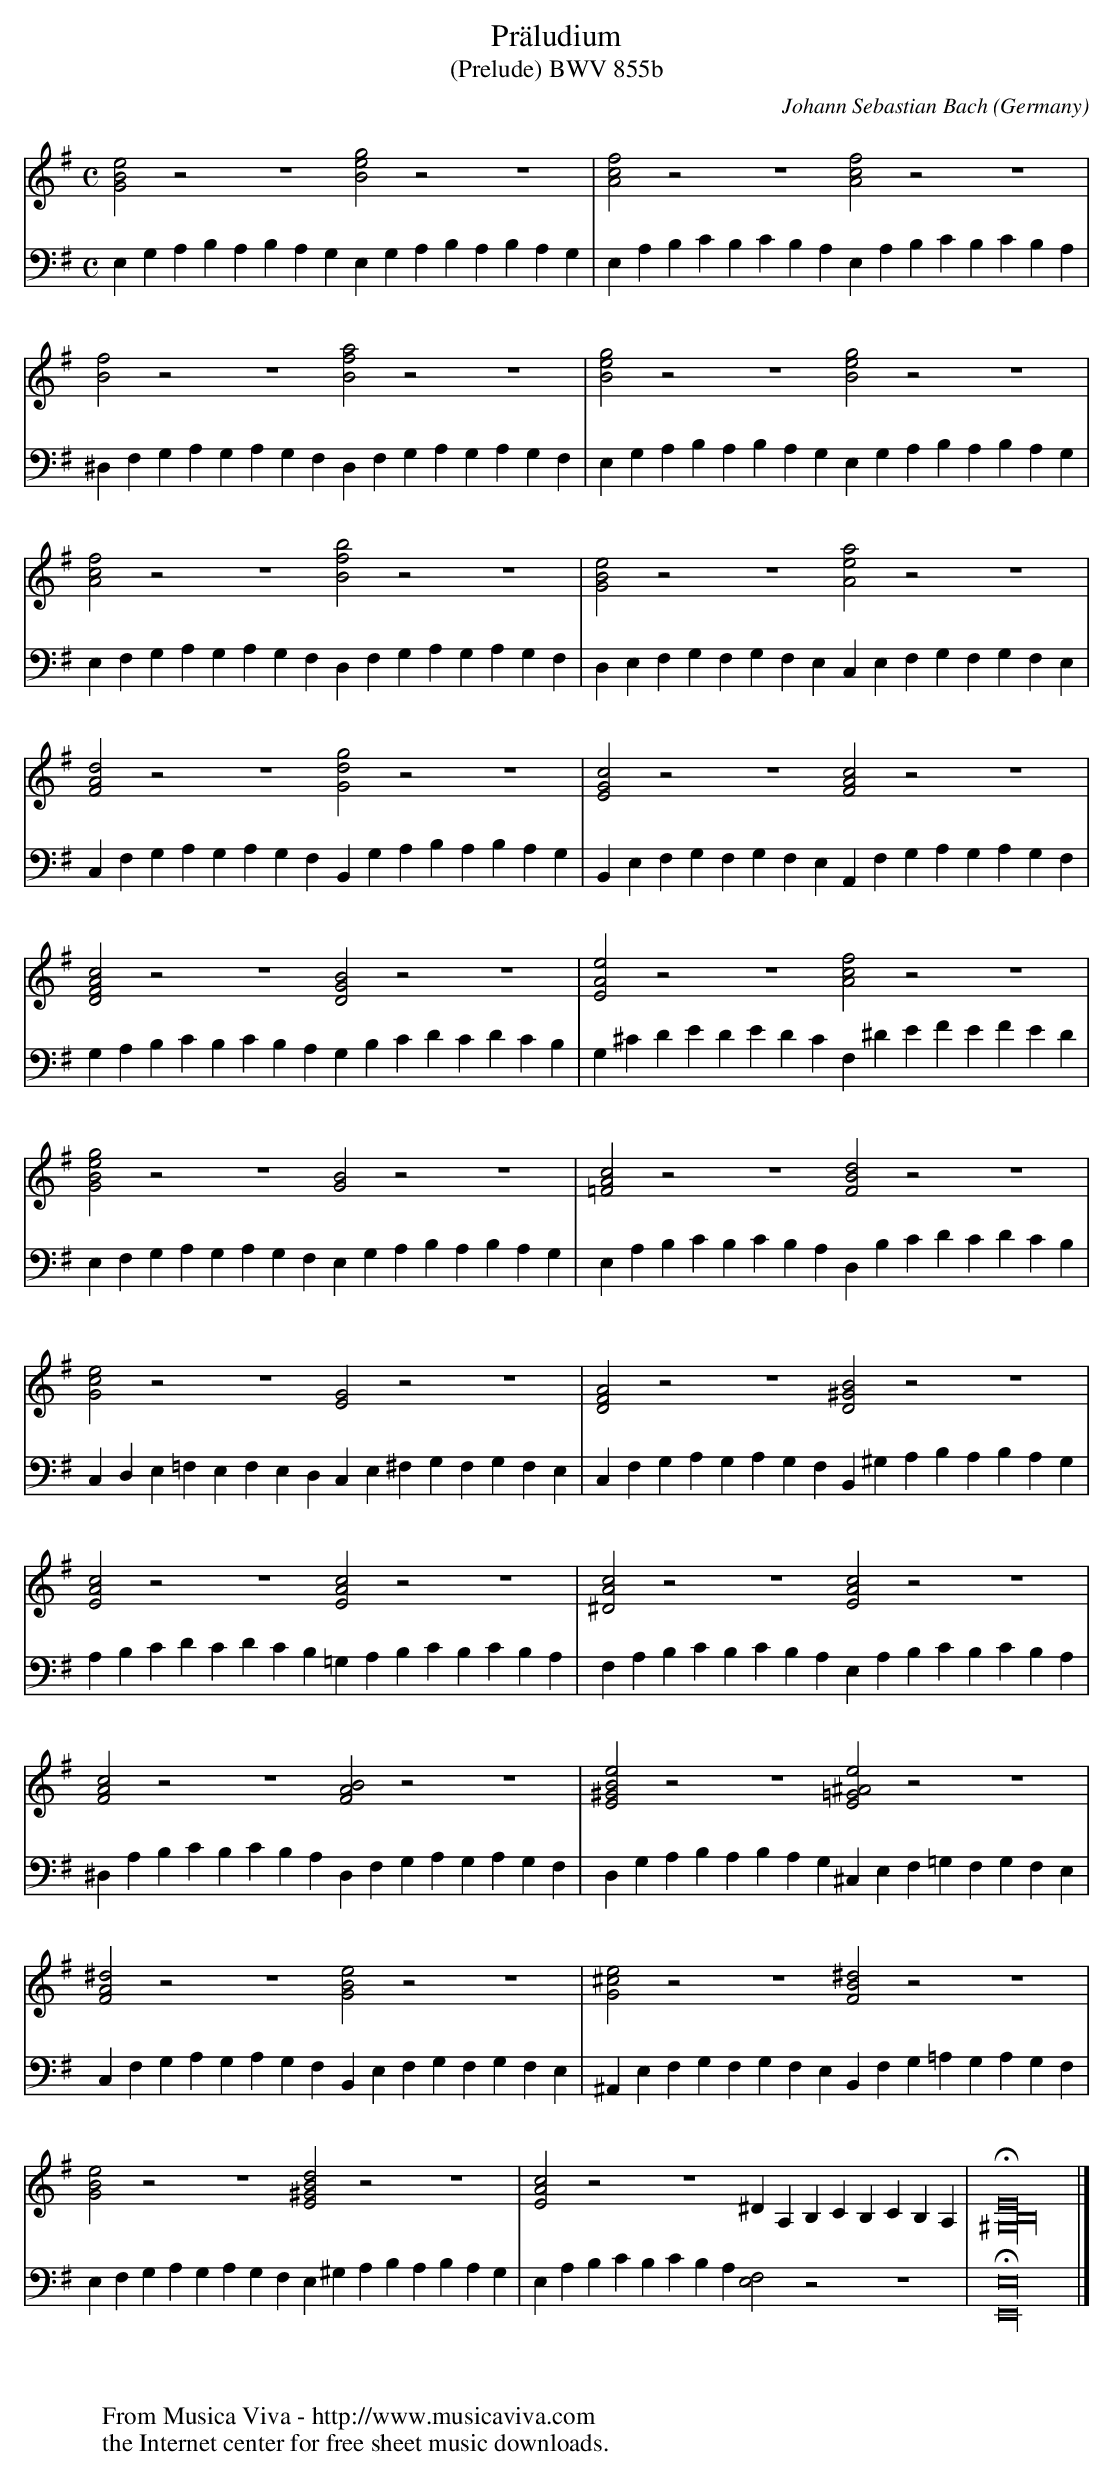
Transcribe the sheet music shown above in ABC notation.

X:1
T:Pr\"aludium
T:(Prelude) BWV 855b
C:Johann Sebastian Bach
O:Germany
V:1 Program 1 6 %Harpsichord
V:2 Program 1 6 bass %Harpsichord
M:C
L:1/4
K:Em
V:1
[G2B2e2]z2 z4[B2e2g2]z2 z4|[A2c2f2]z2 z4[A2c2f2]z2 z4|
V:2
E,G,A,B, A,B,A,G,  E,G,A,B, A,B,A,G,|\
E,A,B,C B,CB,A, E,A,B,C B,CB,A,|
V:1
[B2f2]z2 z4[B2f2a2]z2 z4|[B2e2g2]z2 z4[B2e2g2]z2 z4|
V:2
^D,F,G,A, G,A,G,F, D,F,G,A, G,A,G,F,|\
E,G,A,B, A,B,A,G,  E,G,A,B, A,B,A,G,|
V:1
[A2c2f2]z2 z4[B2f2b2]z2 z4|[G2B2e2]z2 z4[A2e2a2]z2 z4|
V:2
E,F,G,A, G,A,G,F, D,F,G,A, G,A,G,F,|\
D,E,F,G, F,G,F,E, C,E,F,G, F,G,F,E,|
V:1
[F2A2d2]z2 z4[G2d2g2]z2 z4|[E2G2c2]z2 z4[F2A2c2]z2 z4|
V:2
C,F,G,A, G,A,G,F, B,,G,A,B, A,B,A,G,|\
B,,E,F,G, F,G,F,E, A,,F,G,A, G,A,G,F,|
V:1
[D2F2A2c2]z2 z4[D2G2B2]z2 z4|[E2A2e2]z2 z4[A2c2f2]z2 z4|
V:2
G,A,B,C B,CB,A, G,B,CD CDCB,|G,^CDE DEDC F,^DEFE FED|
V:1
[G2B2e2g2]z2 z4[G2B2]z2 z4|[=F2A2c2]z2 z4[F2B2d2]z2 z4|
V:2
E,F,G,A, G,A,G,F, E,G,A,B, A,B,A,G,|E,A,B,C B,CB,A, D,B,CD CDCB,|
V:1
[G2c2e2]z2 z4[G2E2]z2 z4|[D2F2A2]z2 z4[D2^G2B2]z2 z4|
V:2
C,D,E,=F, E,F,E,D, C,E,^F,G, F,G,F,E,|\
C,F,G,A, G,A,G,F, B,,^G,A,B,A, B,A,G,|
V:1
[E2A2c2]z2 z4[E2A2c2]z2 z4|[^D2A2c2]z2 z4[E2A2c2]z2 z4|
V:2
A,B,CD CDCB, =G,A,B,C B,CB,A,|F,A,B,C B,CB,A, E,A,B,C B,CB,A,|
V:1
[F2A2c2]z2 z4[F2A2B2]z2 z4|[E2^G2B2e2]z2 z4[E2=G2^A2e2]z2 z4|
V:2
^D,A,B,C B,CB,A, D,F,G,A, G,A,G,F,|\
D,G,A,B, A,B,A,G, ^C,E,F,=G, F,G,F,E,|
V:1
[F2A2^d2]z2 z4[G2B2e2]z2 z4|[G2^c2e2]z2 z4[F2B2^d2]z2 z4|
V:2
C,F,G,A, G,A,G,F, B,,E,F,G, F,G,F,E,|\
^A,,E,F,G, F,G,F,E, B,,F,G,=A, G,A,G,F,|
V:1
[G2B2e2]z2 z4[E2^G2B2d2]z2 z4|\
[E2A2c2]z2 z4^DA,B,C B,CB,A,|H[^G,16B,16E16]|]
V:2
E,F,G,A, G,A,G,F, E,^G,A,B, A,B,A,G,|\
E,A,B,C B,CB,A, [F,2E,2]z2 z4|H[E,,16E,16]|]
W:
W:
W:  From Musica Viva - http://www.musicaviva.com
W:  the Internet center for free sheet music downloads.
